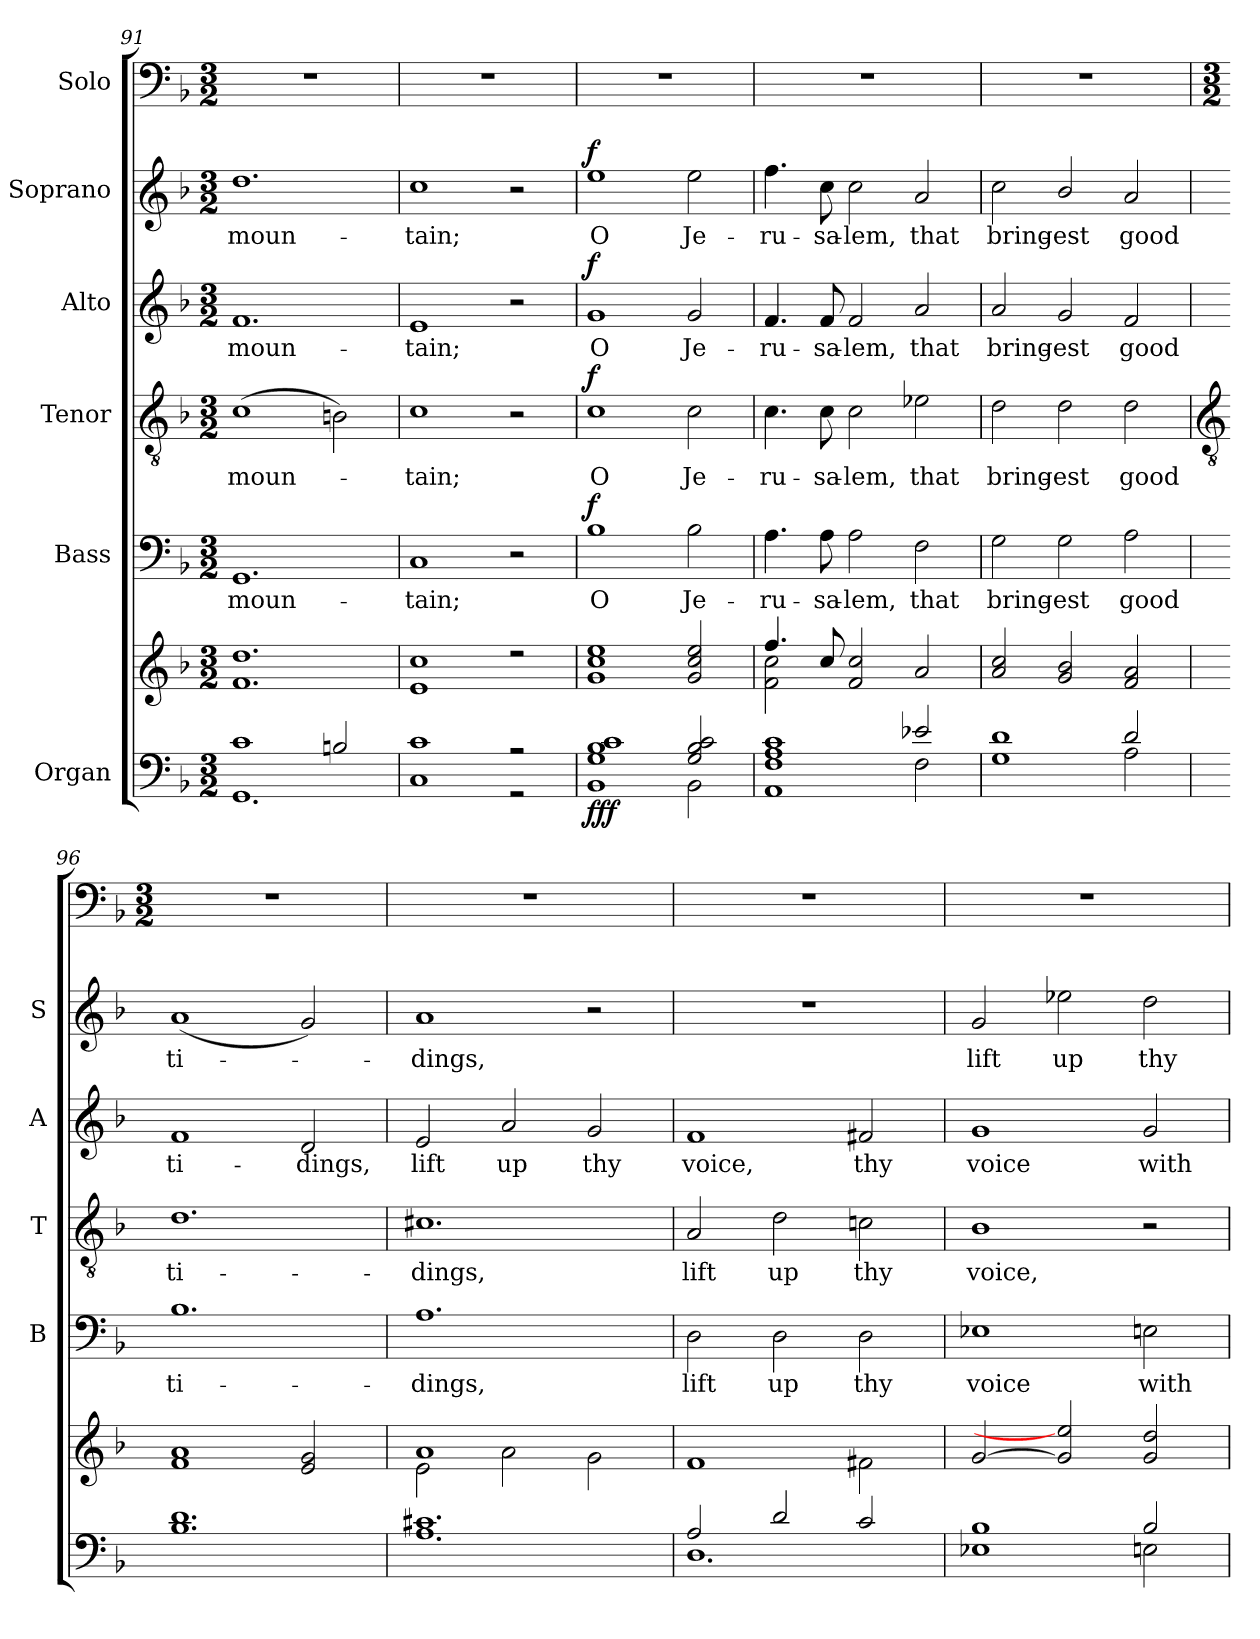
**kern	**kern	**dynam	**kern	**text	**dynam	**kern	**text	**dynam	**kern	**text	**dynam	**kern	**text	**dynam	**kern
*part6	*part6	*part6	*part5	*part5	*part5	*part4	*part4	*part4	*part3	*part3	*part3	*part2	*part2	*part2	*part1
*staff7	*staff6	*staff6/7	*staff5	*staff5	*staff5	*staff4	*staff4	*staff4	*staff3	*staff3	*staff3	*staff2	*staff2	*staff2	*staff1
*I"Organ	*	*	*I"Bass	*	*	*I"Tenor	*	*	*I"Alto	*	*	*I"Soprano	*	*	*I"Solo
*	*	*	*I'B	*	*	*I'T	*	*	*I'A	*	*	*I'S	*	*	*
*clefF4	*clefG2	*	*clefF4	*	*	*clefGv2	*	*	*clefG2	*	*	*clefG2	*	*	*clefF4
*k[b-]	*k[b-]	*	*k[b-]	*	*	*k[b-]	*	*	*k[b-]	*	*	*k[b-]	*	*	*k[b-]
*F:	*F:	*	*F:	*	*	*F:	*	*	*F:	*	*	*F:	*	*	*F:
*M3/2	*M3/2	*	*M3/2	*	*	*M3/2	*	*	*M3/2	*	*	*M3/2	*	*	*M3/2
=91	=91	=91	=91	=91	=91	=91	=91	=91	=91	=91	=91	=91	=91	=91	=91
*^	*^	*	*	*	*	*	*	*	*	*	*	*	*	*	*
!	!	!	!	!	!	!LO:LY:b	!	!	!LO:LY:b	!	!	!LO:LY:b	!	!	!LO:LY:b	!	!
1c/	1.GG\	1.f 1.dd	1.ryy	.	1.GG	moun-	.	(>1c	moun-	.	1.f	moun-	.	1.dd	moun-	.	1.r
2Bn/	.	.	.	.	.	.	.	2Bn)	.	.	.	.	.	.	.	.	.
=92	=92	=92	=92	=92	=92	=92	=92	=92	=92	=92	=92	=92	=92	=92	=92	=92	=92
!	!	!	!	!	!	!LO:LY:b	!	!	!LO:LY:b	!	!	!LO:LY:b	!	!	!LO:LY:b	!	!
1c/	1C\	1e 1cc	1.ryy	.	1C	-tain;	.	1c	tain;	.	1e	-tain;	.	1cc	-tain;	.	1.r
2r	2r	2r	.	.	2r	.	.	2r	.	.	2r	.	.	2r	.	.	.
=93	=93	=93	=93	=93	=93	=93	=93	=93	=93	=93	=93	=93	=93	=93	=93	=93	=93
!	!	!	!	!LO:DY:b=2	!	!LO:LY:b	!	!	!LO:LY:b	!	!	!LO:LY:b	!	!	!LO:LY:b	!	!
!	!	!	!	!LO:DY:n=1:b=2	!	!	!	!	!	!	!	!	!	!	!	!	!
!	!	!	!	!LO:DY:n=2:b	!	!	!LO:DY:b	!	!	!LO:DY:b	!	!	!LO:DY:b	!	!	!LO:DY:b	!
1G/ 1B-/ 1c/	1BB-\	1g 1cc 1ee	1.ryy	f f f	1B-	O	f	1c	O	f	1g	O	f	1ee	O	f	1.r
!	!	!	!	!	!	!LO:LY:b	!	!	!LO:LY:b	!	!	!LO:LY:b	!	!	!LO:LY:b	!	!
2G/ 2B-/ 2c/	2BB-\	2g 2cc 2ee	.	.	2B-	Je-	.	2c	Je-	.	2g	Je-	.	2ee	Je-	.	.
=94	=94	=94	=94	=94	=94	=94	=94	=94	=94	=94	=94	=94	=94	=94	=94	=94	=94
!	!	!	!	!	!	!LO:LY:b	!	!	!LO:LY:b	!	!	!LO:LY:b	!	!	!LO:LY:b	!	!
1F/ 1A/ 1c/	1AA\	4.ff/	2f\ 2cc\	.	4.A	-ru-	.	4.c	-ru-	.	4.f	-ru-	.	4.ff	-ru-	.	1.r
!	!	!	!	!	!	!LO:LY:b	!	!	!LO:LY:b	!	!	!LO:LY:b	!	!	!LO:LY:b	!	!
.	.	8cc/	.	.	8A	-sa-	.	8c	-sa-	.	8f	-sa-	.	8cc	-sa-	.	.
!	!	!	!	!	!	!LO:LY:b	!	!	!LO:LY:b	!	!	!LO:LY:b	!	!	!LO:LY:b	!	!
.	.	2f 2cc	1ryy	.	2A	-lem,	.	2c	-lem,	.	2f	-lem,	.	2cc	-lem,	.	.
!	!	!	!	!	!	!LO:LY:b	!	!	!LO:LY:b	!	!	!LO:LY:b	!	!	!LO:LY:b	!	!
2e-X/	2F\	2a	.	.	2F	that	.	2e-X	that	.	2a	that	.	2a	that	.	.
=95	=95	=95	=95	=95	=95	=95	=95	=95	=95	=95	=95	=95	=95	=95	=95	=95	=95
!	!	!	!	!	!	!LO:LY:b	!	!	!LO:LY:b	!	!	!LO:LY:b	!	!	!LO:LY:b	!	!
1d/	1G\	2a 2cc	1.ryy	.	2G	bring-	.	2d	bring-	.	2a	bring-	.	2cc	bring-	.	1.r
!	!	!	!	!	!	!LO:LY:b	!	!	!LO:LY:b	!	!	!LO:LY:b	!	!	!LO:LY:b	!	!
.	.	2g/ 2b-/	.	.	2G\	-est	.	2d\	-est	.	2g/	-est	.	2b-/	-est	.	.
!	!	!	!	!	!	!LO:LY:b	!	!	!LO:LY:b	!	!	!LO:LY:b	!	!	!LO:LY:b	!	!
2d/	2A\	2f 2a	.	.	2A	good	.	2d	good	.	2f	good	.	2a	good	.	.
!!LO:LB:g=z
=96	=96	=96	=96	=96	=96	=96	=96	=96	=96	=96	=96	=96	=96	=96	=96	=96	=96
*	*	*	*	*	*	*	*	*clefGv2	*	*	*	*	*	*	*	*	*
*	*	*	*	*	*	*	*	*	*	*	*	*	*	*	*	*	*M3/2
!	!	!	!	!	!	!LO:LY:b	!	!	!LO:LY:b	!	!	!LO:LY:b	!	!	!LO:LY:b	!	!
1.d/	1.B-\	1f 1a	1.ryy	.	1.B-	ti-	.	1.d	ti-	.	1f	ti-	.	(<1a	ti-	.	1.r
!	!	!	!	!	!	!	!	!	!	!	!	!LO:LY:b	!	!	!	!	!
.	.	2e 2g	.	.	.	.	.	.	.	.	2d	-dings,	.	2g)	.	.	.
=97	=97	=97	=97	=97	=97	=97	=97	=97	=97	=97	=97	=97	=97	=97	=97	=97	=97
!	!	!	!	!	!	!LO:LY:b	!	!	!LO:LY:b	!	!	!LO:LY:b	!	!	!LO:LY:b	!	!
1.c#X/	1.A\	1a	2e\	.	1.A	-dings,	.	1.c#X	-dings,	.	2e	lift	.	1a	dings,	.	1.r
!	!	!	!	!	!	!	!	!	!	!	!	!LO:LY:b	!	!	!	!	!
.	.	.	2a\	.	.	.	.	.	.	.	2a	up	.	.	.	.	.
!	!	!	!	!	!	!	!	!	!	!	!	!LO:LY:b	!	!	!	!	!
.	.	2ryy	2g\	.	.	.	.	.	.	.	2g	thy	.	2r	.	.	.
=98	=98	=98	=98	=98	=98	=98	=98	=98	=98	=98	=98	=98	=98	=98	=98	=98	=98
!	!	!	!	!	!	!LO:LY:b	!	!	!LO:LY:b	!	!	!LO:LY:b	!	!LO:N:vis=1	!	!	!
2A/	1.D\	1.ryy	1f\	.	2D	lift	.	2A	lift	.	1f	voice,	.	1.r	.	.	1.r
!	!	!	!	!	!	!LO:LY:b	!	!	!LO:LY:b	!	!	!	!	!	!	!	!
2d/	.	.	.	.	2D	up	.	2d	up	.	.	.	.	.	.	.	.
!	!	!	!	!	!	!LO:LY:b	!	!	!LO:LY:b	!	!	!LO:LY:b	!	!	!	!	!
2c/	.	.	2f#X\	.	2D	thy	.	2cn	thy	.	2f#X	thy	.	.	.	.	.
=99	=99	=99	=99	=99	=99	=99	=99	=99	=99	=99	=99	=99	=99	=99	=99	=99	=99
!	!	!	!LO:N:vis=1	!	!	!LO:LY:b	!	!	!LO:LY:b	!	!	!LO:LY:b	!	!	!LO:LY:b	!	!
1B-/	1E-X\	[2g	1.ryy	.	1E-X	voice	.	1B-	voice,	.	1g	voice	.	2g	lift	.	1.r
!	!	!	!	!	!	!	!	!	!	!	!	!	!	!	!LO:LY:b	!	!
.	.	2g] 2ee-]	.	.	.	.	.	.	.	.	.	.	.	2ee-X	up	.	.
!	!	!	!	!	!	!LO:LY:b	!	!	!	!	!	!LO:LY:b	!	!	!LO:LY:b	!	!
2B-/	2En\	2g 2dd	.	.	2En	with	.	2r	.	.	2g	with	.	2dd	thy	.	.
*v	*v	*	*	*	*	*	*	*	*	*	*	*	*	*	*	*	*
*	*v	*v	*	*	*	*	*	*	*	*	*	*	*	*	*	*
=	=	=	=	=	=	=	=	=	=	=	=	=	=	=	=
*-	*-	*-	*-	*-	*-	*-	*-	*-	*-	*-	*-	*-	*-	*-	*-
